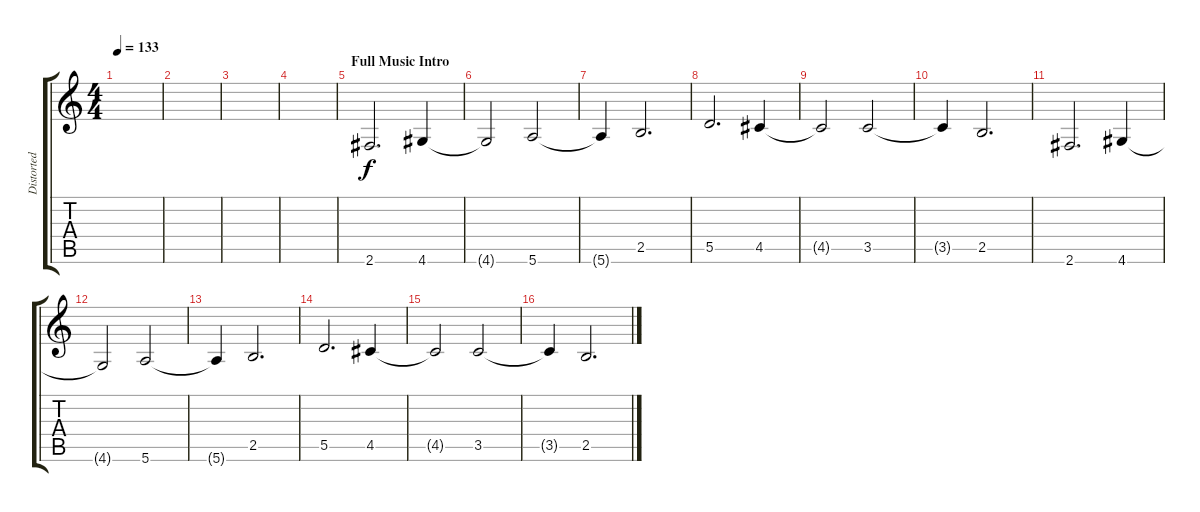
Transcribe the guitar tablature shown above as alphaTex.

\track ("Distorted Guitar 1 [Dave Grohl]" "Distorted ") {instrument distortionguitar}
\staff {score tabs}
\tuning (E4 B3 G3 D3 A2 E2) {hide}
\ts (4 4)
\tempo 133
\clef g2
\ks c
|
|
|
|
\section ("" "Full Music Intro")
2.6.2{d} 4.6.4 |
4.6{t}.2 5.6.2 |
5.6{t}.4 2.5.2{d} |
5.5.2{d} 4.5.4 |
4.5{t}.2 3.5.2 |
3.5{t}.4 2.5.2{d} |
2.6.2{d} 4.6.4 |
4.6{t}.2 5.6.2 |
5.6{t}.4 2.5.2{d} |
5.5.2{d} 4.5.4 |
4.5{t}.2 3.5.2 |
3.5{t}.4 2.5.2{d}
